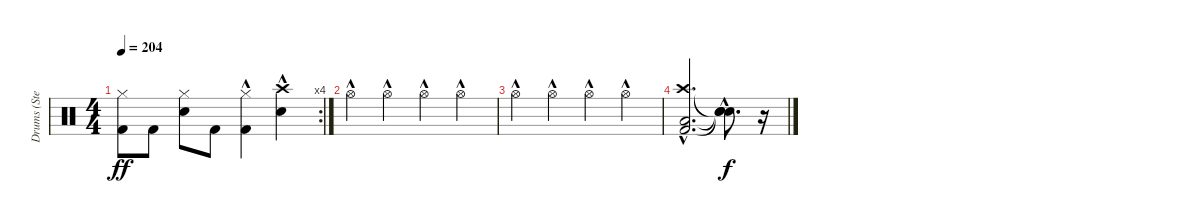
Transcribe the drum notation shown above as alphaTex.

\track ("Drums (Steven)" "Drums (Ste") {instrument percussion}
\staff {score}
\articulation defaults
\rc 4
\ts (4 4)
\tempo 204
\clef neutral
\ks c
("Kick (hit) 2" "Hi-Hat (closed)").8{dy ff} "Kick (hit) 2".8 ("Snare (hit) 2" "Hi-Hat (closed)").8 "Kick (hit) 2".8 ("Kick (hit) 2"{hac} "Hi-Hat (closed)"{hac}).4 ("Snare (hit) 2"{hac} "Crash high (hit)"{hac}).4 |
"Hi-Hat (open)"{hac}.4 "Hi-Hat (open)"{hac}.4 "Hi-Hat (open)"{hac}.4 "Hi-Hat (open)"{hac}.4 |
"Hi-Hat (open)"{hac}.4 "Hi-Hat (open)"{hac}.4 "Hi-Hat (open)"{hac}.4 "Hi-Hat (open)"{hac}.4 |
("Kick (hit) 2"{hac} "Low Floor Tom (hit)"{hac} "Crash high (hit)"{hac}).2{d} ("Snare (hit)"{hac t} "Snare (hit)"{hac t} "Snare (hit)"{hac t}).8{d dy f} r.16
